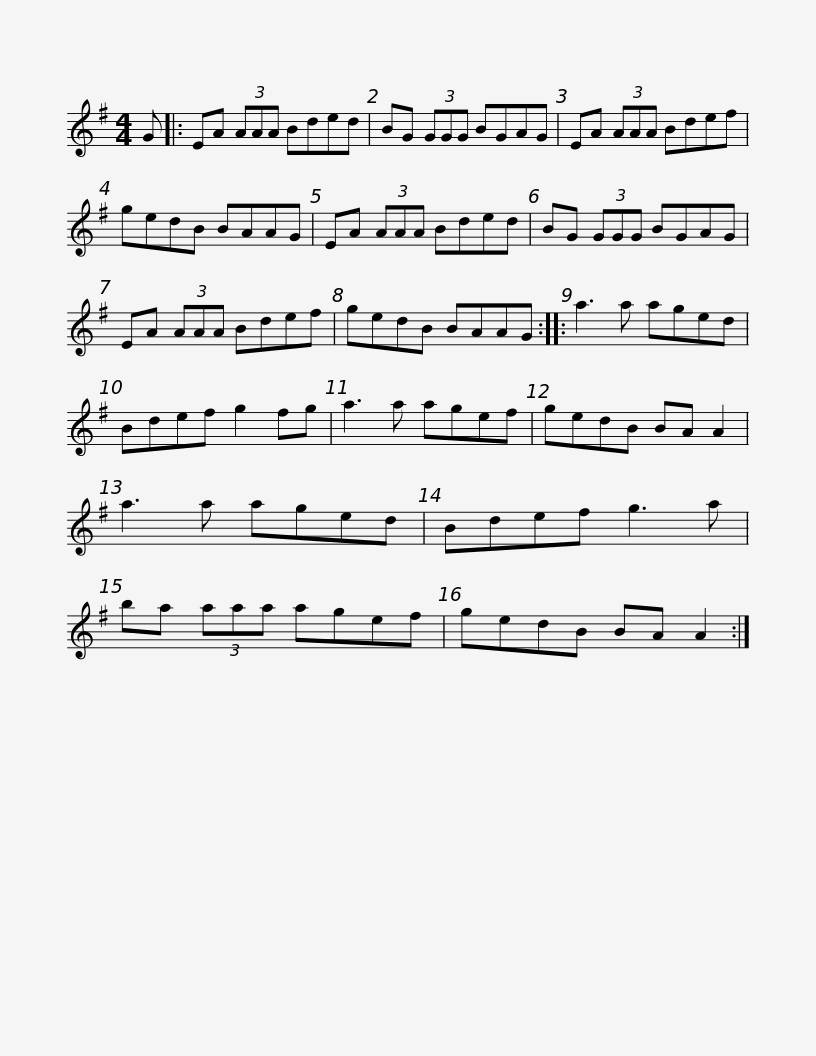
X:1
L:1/8
M:4/4
I:linebreak $
K:G
V:1 treble
V:1
 G |: EA (3AAA Bded | BG (3GGG BGAG | EA (3AAA Bdef | gedB BAAG |$ %5
 EA (3AAA Bded | BG (3GGG BGAG | EA (3AAA Bdef | gedB BAAG :: a3 a aged |$ %10
 Bdef g2 fg | a3 a agef | gedB BA A2 | a3 a aged | Bdef g3 a |$ %15
 ba (3aaa agef | gedB BA A2 :| %17
